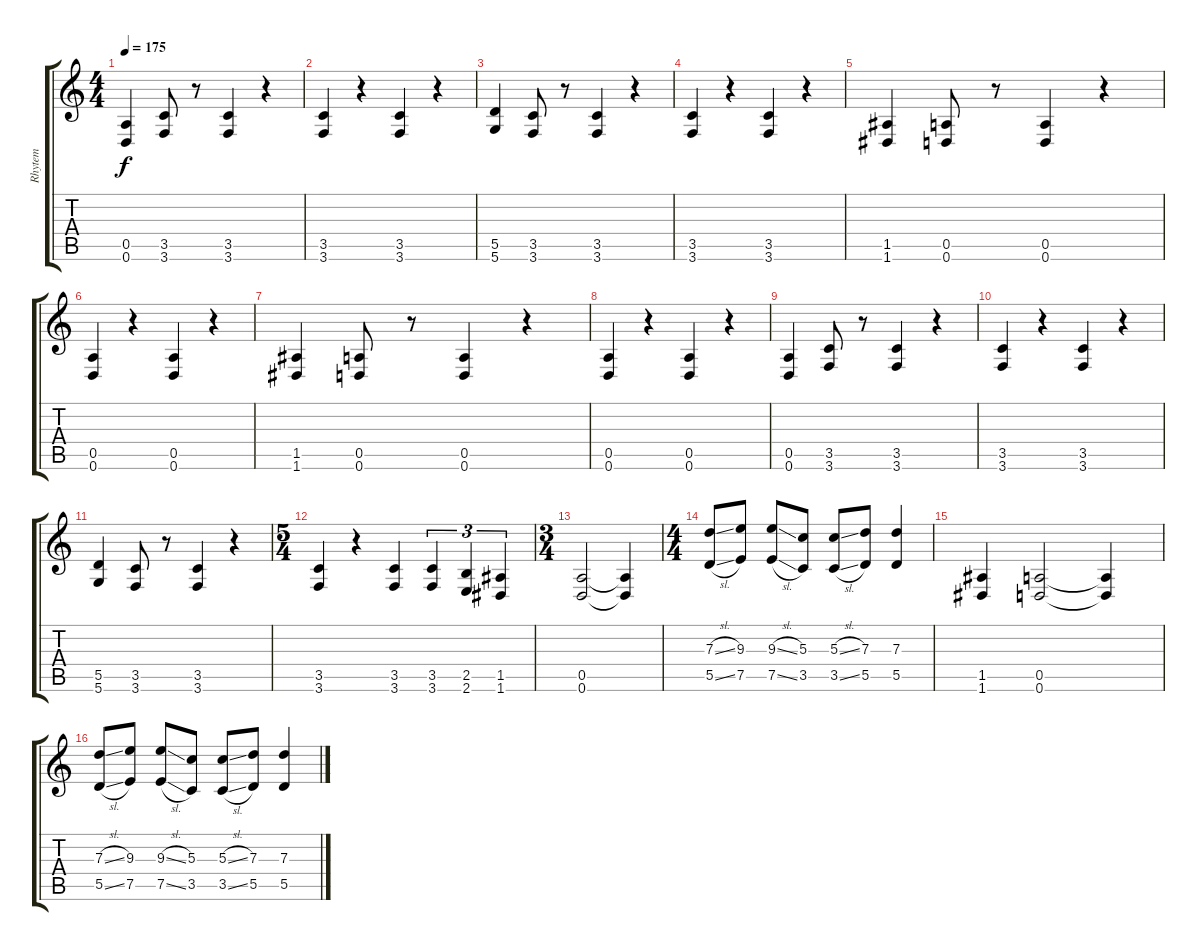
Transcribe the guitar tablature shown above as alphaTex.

\track ("Rhytem" "Rhytem") {instrument distortionguitar}
\staff {score tabs}
\tuning (E4 B3 G3 D3 A2 D2) {hide}
\ts (4 4)
\tempo 175
\clef g2
\ks c
(0.5 0.6).4{dy f} (3.5 3.6).8 r.8 (3.5 3.6).4 r.4 |
(3.5 3.6).4 r.4 (3.5 3.6).4 r.4 |
(5.5 5.6).4 (3.5 3.6).8 r.8 (3.5 3.6).4 r.4 |
(3.5 3.6).4 r.4 (3.5 3.6).4 r.4 |
(1.5 1.6).4 (0.5 0.6).8 r.8 (0.5 0.6).4 r.4 |
(0.5 0.6).4 r.4 (0.5 0.6).4 r.4 |
(1.5 1.6).4 (0.5 0.6).8 r.8 (0.5 0.6).4 r.4 |
(0.5 0.6).4 r.4 (0.5 0.6).4 r.4 |
(0.5 0.6).4 (3.5 3.6).8 r.8 (3.5 3.6).4 r.4 |
(3.5 3.6).4 r.4 (3.5 3.6).4 r.4 |
(5.5 5.6).4 (3.5 3.6).8 r.8 (3.5 3.6).4 r.4 |
\ts (5 4)
(3.5 3.6).4 r.4 (3.5 3.6).4 (3.5 3.6).4{tu (3 2)} (2.5 2.6).4{tu (3 2)} (1.5 1.6).4{tu (3 2)} |
\ts (3 4)
(0.5 0.6).2 (0.5{t} 0.6{t}).4 |
\ts (4 4)
(7.3{sl} 5.5{sl}).8 (9.3 7.5).8 (9.3{sl} 7.5{sl}).8 (5.3 3.5).8 (5.3{sl} 3.5{sl}).8 (7.3 5.5).8 (7.3 5.5).4 |
(1.5 1.6).4 (0.5 0.6).2 (0.5{t} 0.6{t}).4 |
(7.3{sl} 5.5{sl}).8 (9.3 7.5).8 (9.3{sl} 7.5{sl}).8 (5.3 3.5).8 (5.3{sl} 3.5{sl}).8 (7.3 5.5).8 (7.3 5.5).4
